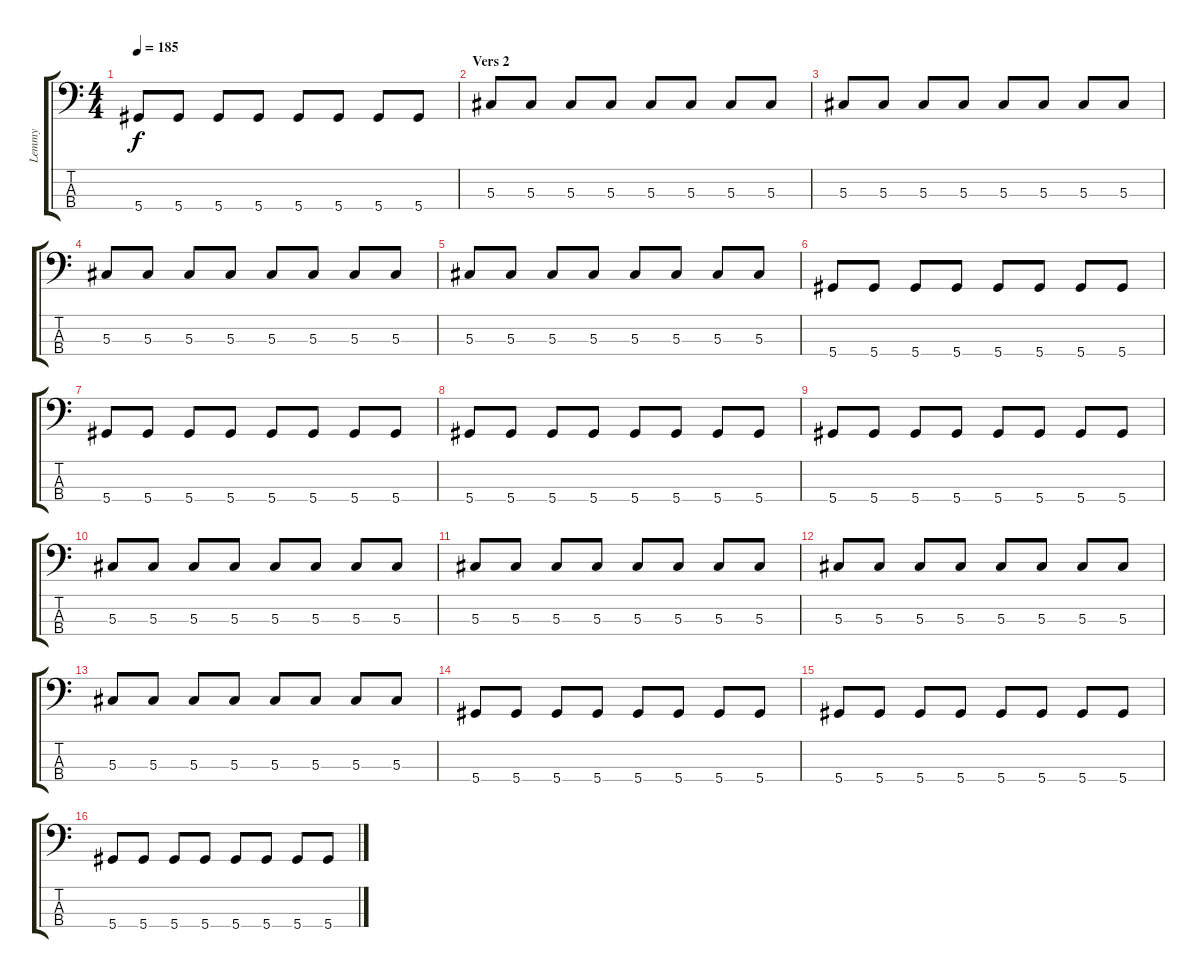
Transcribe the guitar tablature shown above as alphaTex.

\track ("Lemmy" "Lemmy") {instrument distortionguitar}
\staff {score tabs}
\tuning (Gb2 Db2 Ab1 Eb1) {hide}
\ts (4 4)
\tempo 185
\clef f4
\ks c
5.4.8{dy f} 5.4.8 5.4.8 5.4.8 5.4.8 5.4.8 5.4.8 5.4.8 |
\section ("" "Vers 2")
5.3.8 5.3.8 5.3.8 5.3.8 5.3.8 5.3.8 5.3.8 5.3.8 |
5.3.8 5.3.8 5.3.8 5.3.8 5.3.8 5.3.8 5.3.8 5.3.8 |
5.3.8 5.3.8 5.3.8 5.3.8 5.3.8 5.3.8 5.3.8 5.3.8 |
5.3.8 5.3.8 5.3.8 5.3.8 5.3.8 5.3.8 5.3.8 5.3.8 |
5.4.8 5.4.8 5.4.8 5.4.8 5.4.8 5.4.8 5.4.8 5.4.8 |
5.4.8 5.4.8 5.4.8 5.4.8 5.4.8 5.4.8 5.4.8 5.4.8 |
5.4.8 5.4.8 5.4.8 5.4.8 5.4.8 5.4.8 5.4.8 5.4.8 |
5.4.8 5.4.8 5.4.8 5.4.8 5.4.8 5.4.8 5.4.8 5.4.8 |
5.3.8 5.3.8 5.3.8 5.3.8 5.3.8 5.3.8 5.3.8 5.3.8 |
5.3.8 5.3.8 5.3.8 5.3.8 5.3.8 5.3.8 5.3.8 5.3.8 |
5.3.8 5.3.8 5.3.8 5.3.8 5.3.8 5.3.8 5.3.8 5.3.8 |
5.3.8 5.3.8 5.3.8 5.3.8 5.3.8 5.3.8 5.3.8 5.3.8 |
5.4.8 5.4.8 5.4.8 5.4.8 5.4.8 5.4.8 5.4.8 5.4.8 |
5.4.8 5.4.8 5.4.8 5.4.8 5.4.8 5.4.8 5.4.8 5.4.8 |
5.4.8 5.4.8 5.4.8 5.4.8 5.4.8 5.4.8 5.4.8 5.4.8
